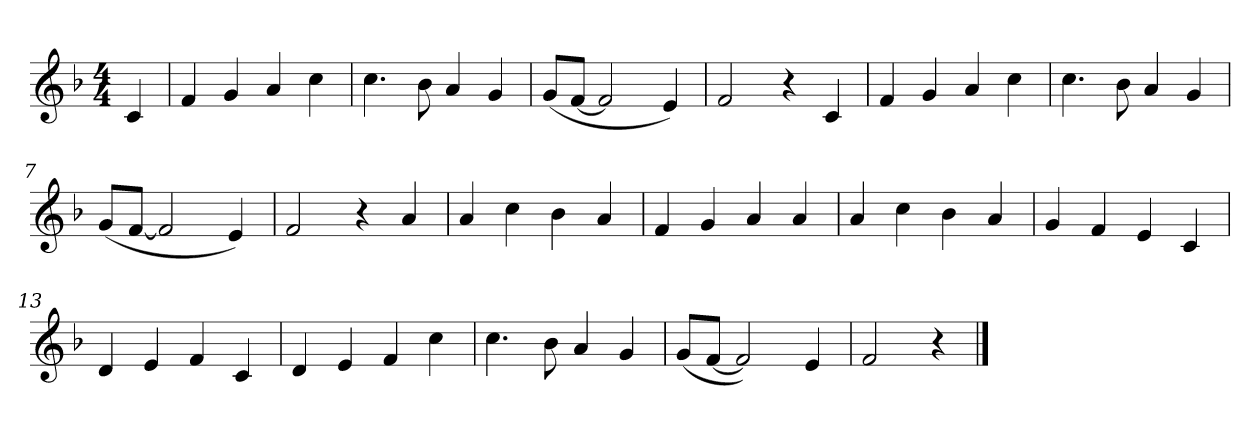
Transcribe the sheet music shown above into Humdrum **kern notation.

**kern
*part1
*staff1
*k[b-]
*M4/4
*MM120
=
4c
=1
4f
4g
4a
4cc
=2
4.cc
8b-
4a
4g
=3
(8gL
[8fJ
2f]
4e)
=4
2f
4r
4c
=5
4f
4g
4a
4cc
=6
4.cc
8b-
4a
4g
=7
(8gL
[8fJ
2f]
4e)
=8
2f
4r
4a
=9
4a
4cc
4b-
4a
=10
4f
4g
4a
4a
=11
4a
4cc
4b-
4a
=12
4g
4f
4e
4c
=13
4d
4e
4f
4c
=14
4d
4e
4f
4cc
=15
4.cc
8b-
4a
4g
=16
(8gL
[8fJ
2f])
4e
=17
2f
4r
==
*-
